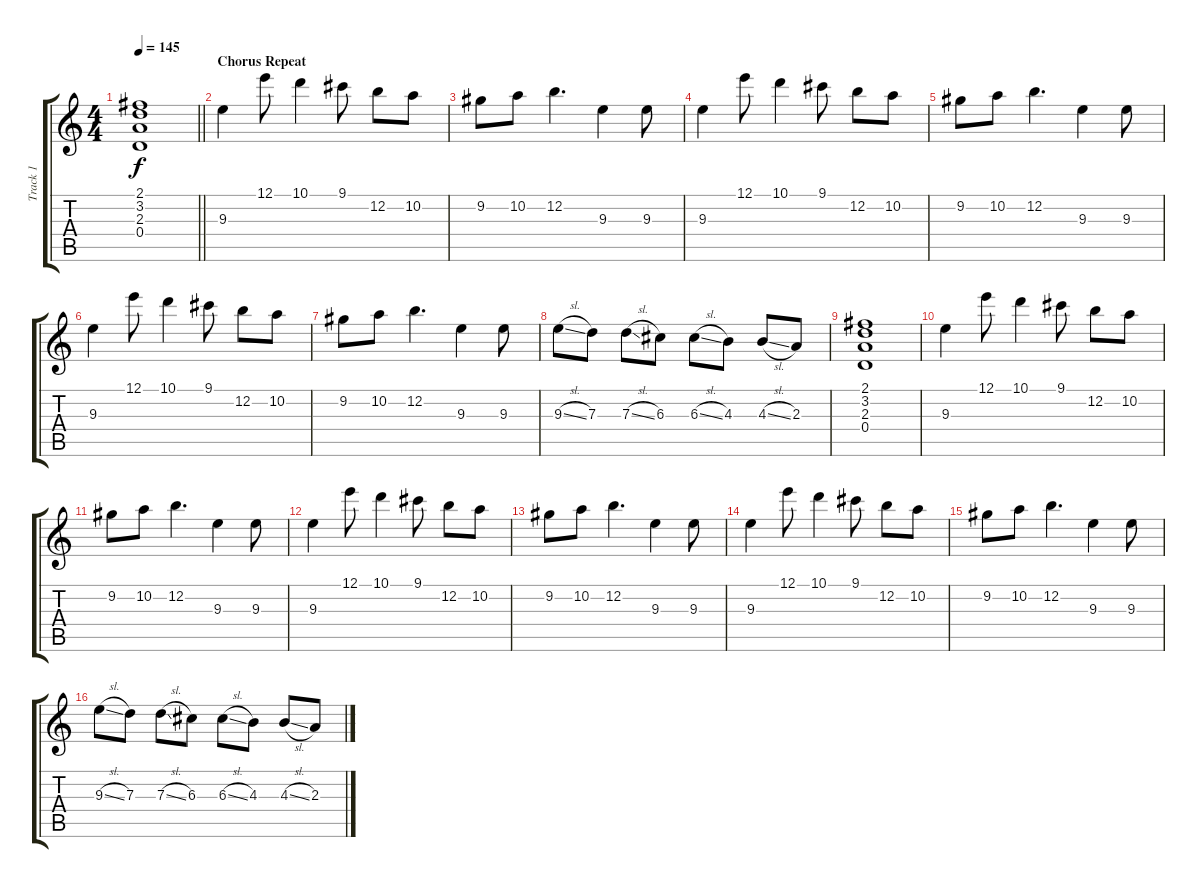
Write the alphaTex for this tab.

\track ("Track 1" "Track 1") {instrument electricguitarjazz}
\staff {score tabs}
\tuning (E4 B3 G3 D3 A2 E2) {hide}
\ts (4 4)
\tempo 145
\clef g2
\barLineRight lightlight
\ks c
(2.1 3.2 2.3 0.4).1{dy f} |
\section ("" "Chorus Repeat")
9.3.4 12.1.8 10.1.4 9.1.8 12.2.8 10.2.8 |
9.2.8 10.2.8 12.2.4{d} 9.3.4 9.3.8 |
9.3.4 12.1.8 10.1.4 9.1.8 12.2.8 10.2.8 |
9.2.8 10.2.8 12.2.4{d} 9.3.4 9.3.8 |
9.3.4 12.1.8 10.1.4 9.1.8 12.2.8 10.2.8 |
9.2.8 10.2.8 12.2.4{d} 9.3.4 9.3.8 |
9.3{sl}.8 7.3.8 7.3{sl}.8 6.3.8 6.3{sl}.8 4.3.8 4.3{sl}.8 2.3.8 |
(2.1 3.2 2.3 0.4).1 |
9.3.4 12.1.8 10.1.4 9.1.8 12.2.8 10.2.8 |
9.2.8 10.2.8 12.2.4{d} 9.3.4 9.3.8 |
9.3.4 12.1.8 10.1.4 9.1.8 12.2.8 10.2.8 |
9.2.8 10.2.8 12.2.4{d} 9.3.4 9.3.8 |
9.3.4 12.1.8 10.1.4 9.1.8 12.2.8 10.2.8 |
9.2.8 10.2.8 12.2.4{d} 9.3.4 9.3.8 |
9.3{sl}.8 7.3.8 7.3{sl}.8 6.3.8 6.3{sl}.8 4.3.8 4.3{sl}.8 2.3.8
